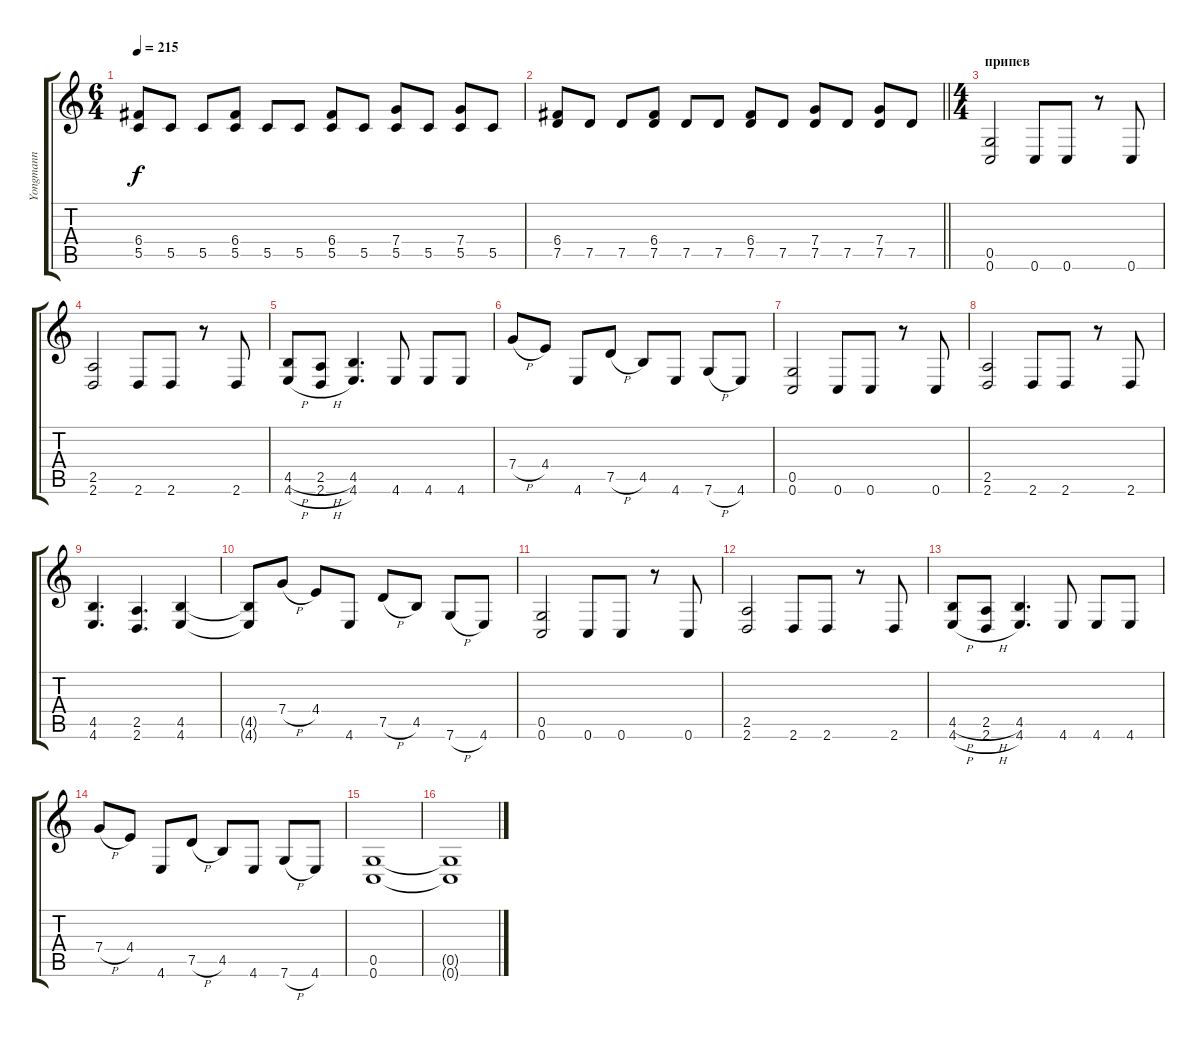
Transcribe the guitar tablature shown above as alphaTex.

\track ("Yongmann" "Yongmann") {instrument distortionguitar}
\staff {score tabs}
\tuning (D4 A3 F3 C3 G2 C2) {hide}
\ts (6 4)
\tempo 215
\clef g2
\ks c
(6.4 5.5).8{dy f} 5.5.8 5.5.8 (6.4 5.5).8 5.5.8 5.5.8 (6.4 5.5).8 5.5.8 (7.4 5.5).8 5.5.8 (7.4 5.5).8 5.5.8 |
\barLineRight lightlight
(6.4 7.5).8 7.5.8 7.5.8 (6.4 7.5).8 7.5.8 7.5.8 (6.4 7.5).8 7.5.8 (7.4 7.5).8 7.5.8 (7.4 7.5).8 7.5.8 |
\ts (4 4)
\section ("" "припев")
(0.5 0.6).2 0.6.8 0.6.8 r.8 0.6.8 |
(2.5 2.6).2 2.6.8 2.6.8 r.8 2.6.8 |
(4.5{h} 4.6{h}).8 (2.5{h} 2.6{h}).8 (4.5 4.6).4{d} 4.6.8 4.6.8 4.6.8 |
7.4{h}.8 4.4.8 4.6.8 7.5{h}.8 4.5.8 4.6.8 7.6{h}.8 4.6.8 |
(0.5 0.6).2 0.6.8 0.6.8 r.8 0.6.8 |
(2.5 2.6).2 2.6.8 2.6.8 r.8 2.6.8 |
(4.5 4.6).4{d} (2.5 2.6).4{d} (4.5 4.6).4 |
(4.5{t} 4.6{t}).8 7.4{h}.8 4.4.8 4.6.8 7.5{h}.8 4.5.8 7.6{h}.8 4.6.8 |
(0.5 0.6).2 0.6.8 0.6.8 r.8 0.6.8 |
(2.5 2.6).2 2.6.8 2.6.8 r.8 2.6.8 |
(4.5{h} 4.6{h}).8 (2.5{h} 2.6{h}).8 (4.5 4.6).4{d} 4.6.8 4.6.8 4.6.8 |
7.4{h}.8 4.4.8 4.6.8 7.5{h}.8 4.5.8 4.6.8 7.6{h}.8 4.6.8 |
(0.5 0.6).1 |
(0.5{t} 0.6{t}).1
